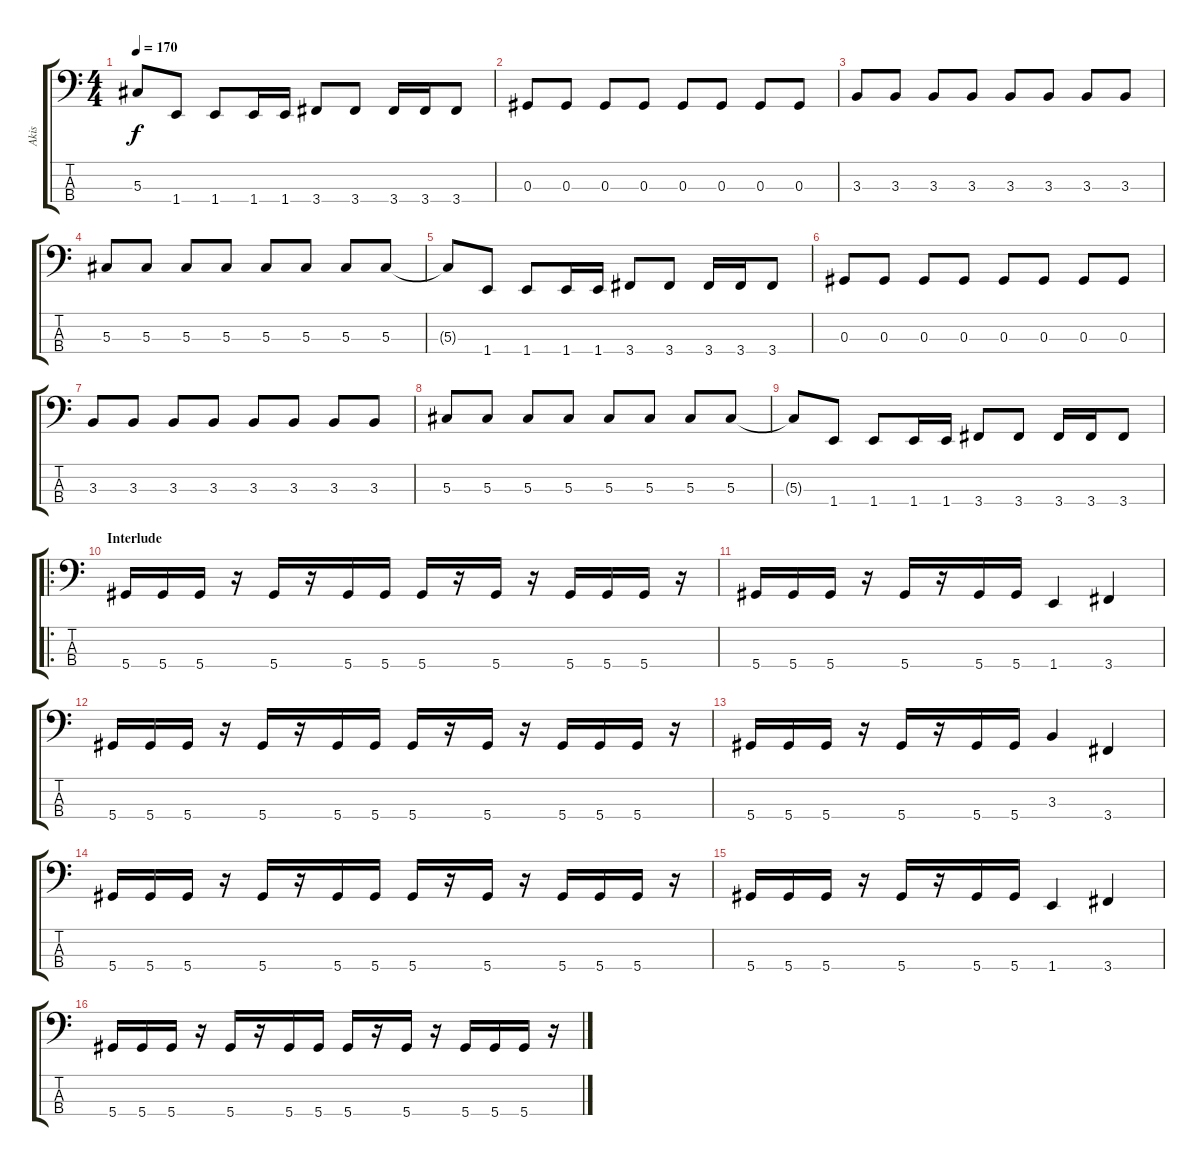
\track ("Akis" "Akis") {instrument electricbasspick}
\staff {score tabs}
\tuning (Gb2 Db2 Ab1 Eb1) {hide}
\ts (4 4)
\tempo 170
\clef f4
\ks c
5.3{t}.8{dy f} 1.4.8 1.4.8 1.4.16 1.4.16 3.4.8 3.4.8 3.4.16 3.4.16 3.4.8 |
0.3.8 0.3.8 0.3.8 0.3.8 0.3.8 0.3.8 0.3.8 0.3.8 |
3.3.8 3.3.8 3.3.8 3.3.8 3.3.8 3.3.8 3.3.8 3.3.8 |
5.3.8 5.3.8 5.3.8 5.3.8 5.3.8 5.3.8 5.3.8 5.3.8 |
5.3{t}.8 1.4.8 1.4.8 1.4.16 1.4.16 3.4.8 3.4.8 3.4.16 3.4.16 3.4.8 |
0.3.8 0.3.8 0.3.8 0.3.8 0.3.8 0.3.8 0.3.8 0.3.8 |
3.3.8 3.3.8 3.3.8 3.3.8 3.3.8 3.3.8 3.3.8 3.3.8 |
5.3.8 5.3.8 5.3.8 5.3.8 5.3.8 5.3.8 5.3.8 5.3.8 |
5.3{t}.8 1.4.8 1.4.8 1.4.16 1.4.16 3.4.8 3.4.8 3.4.16 3.4.16 3.4.8 |
\ro
\section ("" "Interlude")
5.4.16 5.4.16 5.4.16 r.16 5.4.16 r.16 5.4.16 5.4.16 5.4.16 r.16 5.4.16 r.16 5.4.16 5.4.16 5.4.16 r.16 |
5.4.16 5.4.16 5.4.16 r.16 5.4.16 r.16 5.4.16 5.4.16 1.4.4 3.4.4 |
5.4.16 5.4.16 5.4.16 r.16 5.4.16 r.16 5.4.16 5.4.16 5.4.16 r.16 5.4.16 r.16 5.4.16 5.4.16 5.4.16 r.16 |
5.4.16 5.4.16 5.4.16 r.16 5.4.16 r.16 5.4.16 5.4.16 3.3.4 3.4.4 |
5.4.16 5.4.16 5.4.16 r.16 5.4.16 r.16 5.4.16 5.4.16 5.4.16 r.16 5.4.16 r.16 5.4.16 5.4.16 5.4.16 r.16 |
5.4.16 5.4.16 5.4.16 r.16 5.4.16 r.16 5.4.16 5.4.16 1.4.4 3.4.4 |
5.4.16 5.4.16 5.4.16 r.16 5.4.16 r.16 5.4.16 5.4.16 5.4.16 r.16 5.4.16 r.16 5.4.16 5.4.16 5.4.16 r.16
